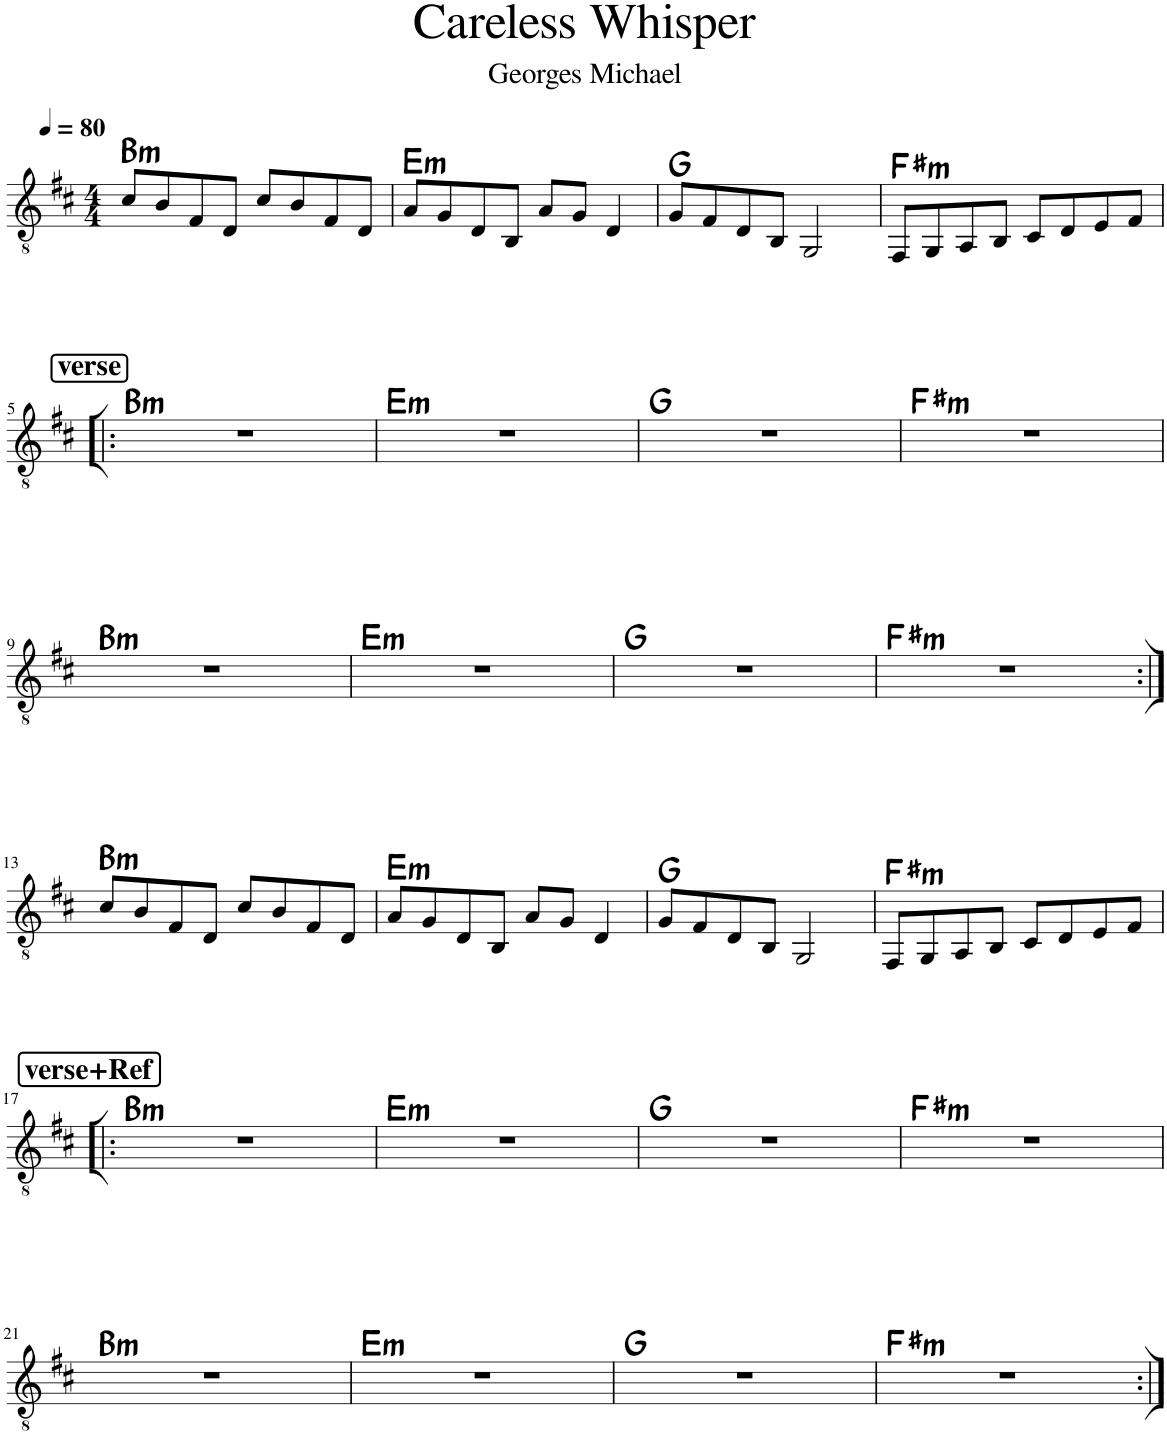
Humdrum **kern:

**kern	**harte
*part1	*part1
*staff1	*
*I"Classical Guitar	*
*I'Guit.	*
*clefGv2	*
*k[f#c#]	*
*M4/4	*
*MM80	*
=1	=1
!	!LO:H:kt=m
8c#/L	B:min
8B/	.
8F#/	.
8D/J	.
8c#/L	.
8B/	.
8F#/	.
8D/J	.
=2	=2
!	!LO:H:kt=m
8A/L	E:min
8G/	.
8D/	.
8BB/J	.
8A/L	.
8G/J	.
4D/	.
=3	=3
8G/L	G:maj
8F#/	.
8D/	.
8BB/J	.
2GG/	.
=4	=4
!	!LO:H:kt=m
8FF#/L	F#:min
8GG/	.
8AA/	.
8BB/J	.
8C#/L	.
8D/	.
8E/	.
8F#/J	.
!!LO:LB:g=z
!!LO:REH:place=s1:a:B:rj:fs=14:t=verse
=5!|:	=5!|:
!	!LO:H:kt=m
1r	B:min
=6	=6
!	!LO:H:kt=m
1r	E:min
=7	=7
1r	G:maj
=8	=8
!	!LO:H:kt=m
1r	F#:min
!!LO:LB:g=z
=9	=9
!	!LO:H:kt=m
1r	B:min
=10	=10
!	!LO:H:kt=m
1r	E:min
=11	=11
1r	G:maj
=12	=12
!	!LO:H:kt=m
1r	F#:min
!!LO:LB:g=z
=13:|!	=13:|!
!	!LO:H:kt=m
8c#/L	B:min
8B/	.
8F#/	.
8D/J	.
8c#/L	.
8B/	.
8F#/	.
8D/J	.
=14	=14
!	!LO:H:kt=m
8A/L	E:min
8G/	.
8D/	.
8BB/J	.
8A/L	.
8G/J	.
4D/	.
=15	=15
8G/L	G:maj
8F#/	.
8D/	.
8BB/J	.
2GG/	.
=16	=16
!	!LO:H:kt=m
8FF#/L	F#:min
8GG/	.
8AA/	.
8BB/J	.
8C#/L	.
8D/	.
8E/	.
8F#/J	.
!!LO:LB:g=z
!!LO:REH:place=s1:a:B:rj:fs=14:t=verse+Ref
=17!|:	=17!|:
!	!LO:H:kt=m
1r	B:min
=18	=18
!	!LO:H:kt=m
1r	E:min
=19	=19
1r	G:maj
=20	=20
!	!LO:H:kt=m
1r	F#:min
!!LO:LB:g=z
=21	=21
!	!LO:H:kt=m
1r	B:min
=22	=22
!	!LO:H:kt=m
1r	E:min
=23	=23
1r	G:maj
=24	=24
!	!LO:H:kt=m
1r	F#:min
=:|!	=:|!
*-	*-
